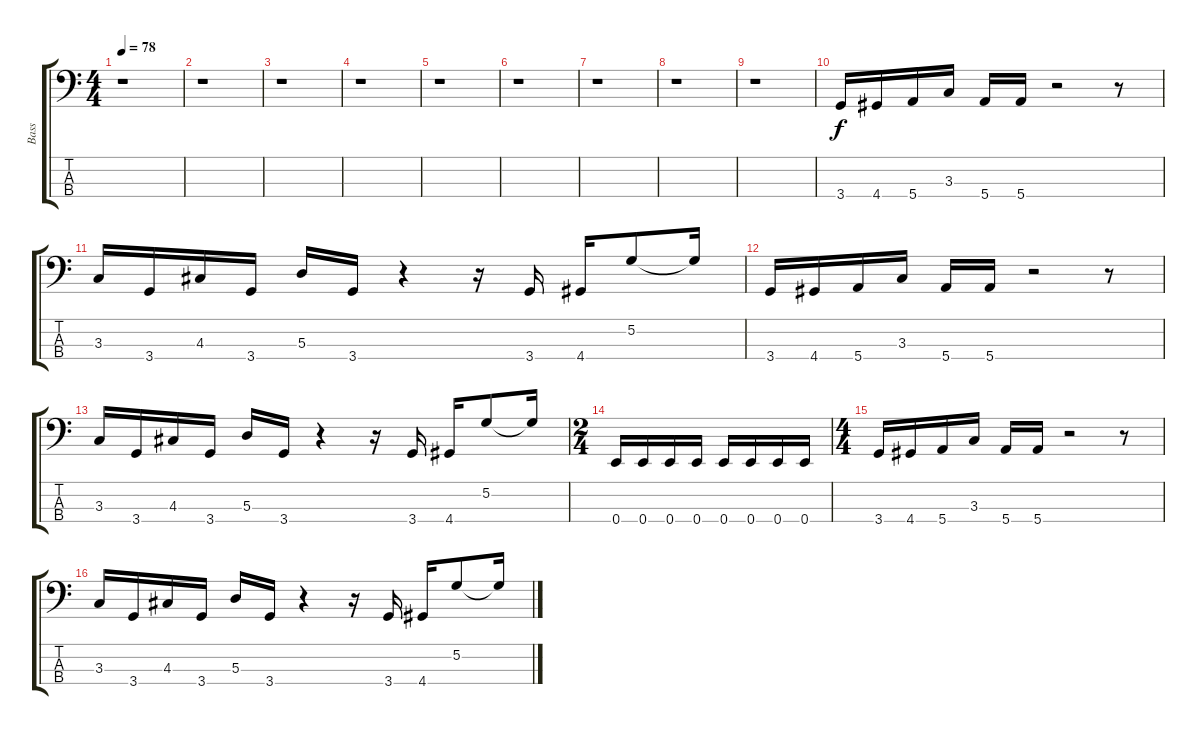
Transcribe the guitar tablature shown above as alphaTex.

\track ("Bass" "Bass") {instrument electricbasspick}
\staff {score tabs}
\tuning (G2 D2 A1 E1) {hide}
\ts (4 4)
\tempo 78
\clef f4
\ks c
r.1{dy f instrument electricbasspick} |
r.1 |
r.1 |
r.1 |
r.1 |
r.1 |
r.1 |
r.1 |
r.1 |
3.4.16 4.4.16 5.4.16 3.3.16 5.4.16 5.4.16 r.2 r.8 |
3.3.16 3.4.16 4.3.16 3.4.16 5.3.16 3.4.16 r.4 r.16 3.4.16 4.4.16 5.2.8 5.2{t}.16 |
3.4.16 4.4.16 5.4.16 3.3.16 5.4.16 5.4.16 r.2 r.8 |
3.3.16 3.4.16 4.3.16 3.4.16 5.3.16 3.4.16 r.4 r.16 3.4.16 4.4.16 5.2.8 5.2{t}.16 |
\ts (2 4)
0.4.16 0.4.16 0.4.16 0.4.16 0.4.16 0.4.16 0.4.16 0.4.16 |
\ts (4 4)
3.4.16 4.4.16 5.4.16 3.3.16 5.4.16 5.4.16 r.2 r.8 |
3.3.16 3.4.16 4.3.16 3.4.16 5.3.16 3.4.16 r.4 r.16 3.4.16 4.4.16 5.2.8 5.2{t}.16
